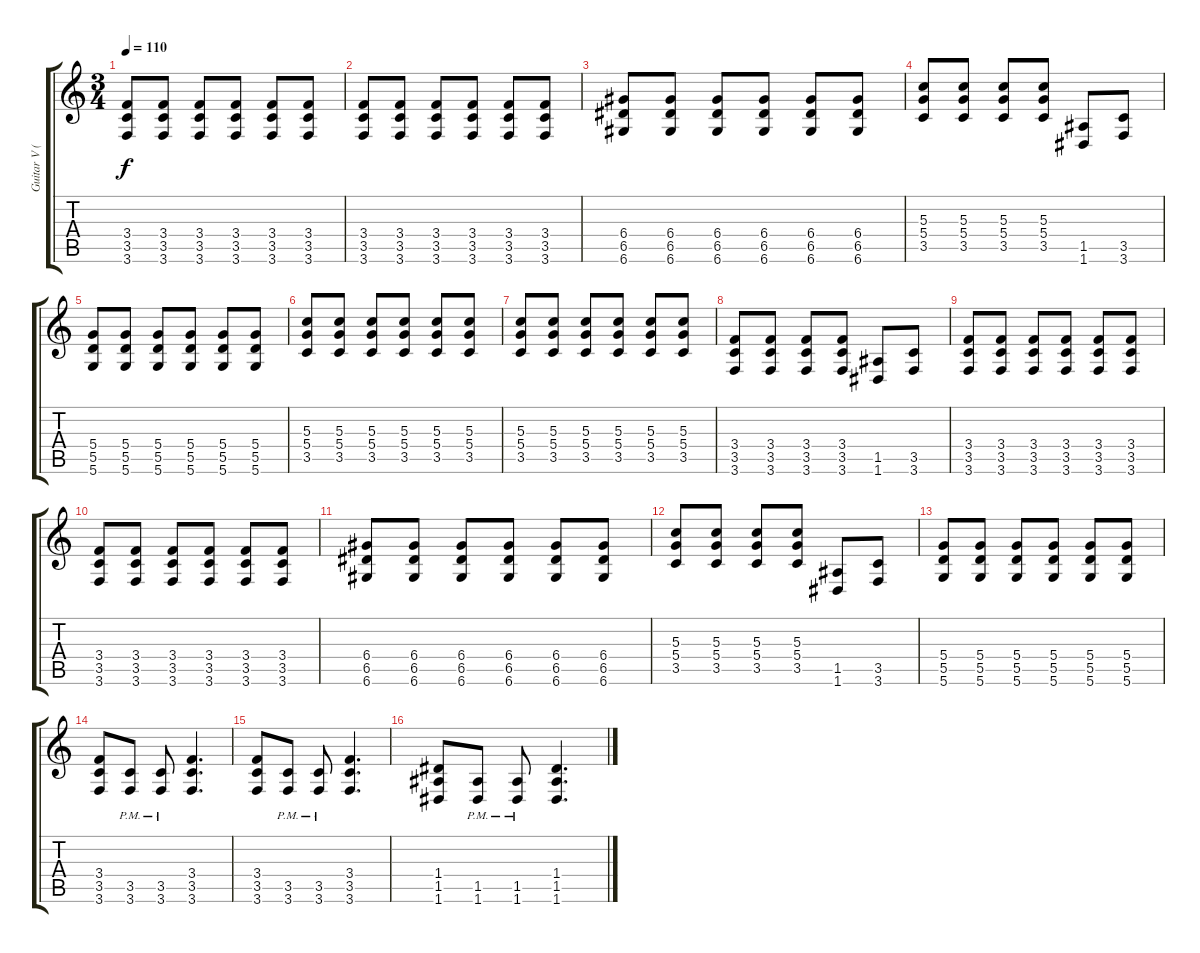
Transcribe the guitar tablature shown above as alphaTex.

\track ("Guitar V (RHYTHM)" "Guitar V (") {instrument overdrivenguitar}
\staff {score tabs}
\tuning (E4 B3 G3 D3 A2 D2) {hide}
\ts (3 4)
\tempo 110
\clef g2
\ks c
(3.4 3.5 3.6).8{dy f} (3.4 3.5 3.6).8 (3.4 3.5 3.6).8 (3.4 3.5 3.6).8 (3.4 3.5 3.6).8 (3.4 3.5 3.6).8 |
(3.4 3.5 3.6).8 (3.4 3.5 3.6).8 (3.4 3.5 3.6).8 (3.4 3.5 3.6).8 (3.4 3.5 3.6).8 (3.4 3.5 3.6).8 |
(6.4 6.5 6.6).8 (6.4 6.5 6.6).8 (6.4 6.5 6.6).8 (6.4 6.5 6.6).8 (6.4 6.5 6.6).8 (6.4 6.5 6.6).8 |
(5.3 5.4 3.5).8 (5.3 5.4 3.5).8 (5.3 5.4 3.5).8 (5.3 5.4 3.5).8 (1.5 1.6).8 (3.5 3.6).8 |
(5.4 5.5 5.6).8 (5.4 5.5 5.6).8 (5.4 5.5 5.6).8 (5.4 5.5 5.6).8 (5.4 5.5 5.6).8 (5.4 5.5 5.6).8 |
(5.3 5.4 3.5).8 (5.3 5.4 3.5).8 (5.3 5.4 3.5).8 (5.3 5.4 3.5).8 (5.3 5.4 3.5).8 (5.3 5.4 3.5).8 |
(5.3 5.4 3.5).8 (5.3 5.4 3.5).8 (5.3 5.4 3.5).8 (5.3 5.4 3.5).8 (5.3 5.4 3.5).8 (5.3 5.4 3.5).8 |
(3.4 3.5 3.6).8 (3.4 3.5 3.6).8 (3.4 3.5 3.6).8 (3.4 3.5 3.6).8 (1.5 1.6).8 (3.5 3.6).8 |
(3.4 3.5 3.6).8 (3.4 3.5 3.6).8 (3.4 3.5 3.6).8 (3.4 3.5 3.6).8 (3.4 3.5 3.6).8 (3.4 3.5 3.6).8 |
(3.4 3.5 3.6).8 (3.4 3.5 3.6).8 (3.4 3.5 3.6).8 (3.4 3.5 3.6).8 (3.4 3.5 3.6).8 (3.4 3.5 3.6).8 |
(6.4 6.5 6.6).8 (6.4 6.5 6.6).8 (6.4 6.5 6.6).8 (6.4 6.5 6.6).8 (6.4 6.5 6.6).8 (6.4 6.5 6.6).8 |
(5.3 5.4 3.5).8 (5.3 5.4 3.5).8 (5.3 5.4 3.5).8 (5.3 5.4 3.5).8 (1.5 1.6).8 (3.5 3.6).8 |
(5.4 5.5 5.6).8 (5.4 5.5 5.6).8 (5.4 5.5 5.6).8 (5.4 5.5 5.6).8 (5.4 5.5 5.6).8 (5.4 5.5 5.6).8 |
(3.4 3.5 3.6).8 (3.5{pm} 3.6{pm}).8 (3.5{pm} 3.6{pm}).8 (3.4 3.5 3.6).4{d} |
(3.4 3.5 3.6).8 (3.5{pm} 3.6{pm}).8 (3.5{pm} 3.6{pm}).8 (3.4 3.5 3.6).4{d} |
(1.4 1.5 1.6).8 (1.5{pm} 1.6{pm}).8 (1.5{pm} 1.6{pm}).8 (1.4 1.5 1.6).4{d}
